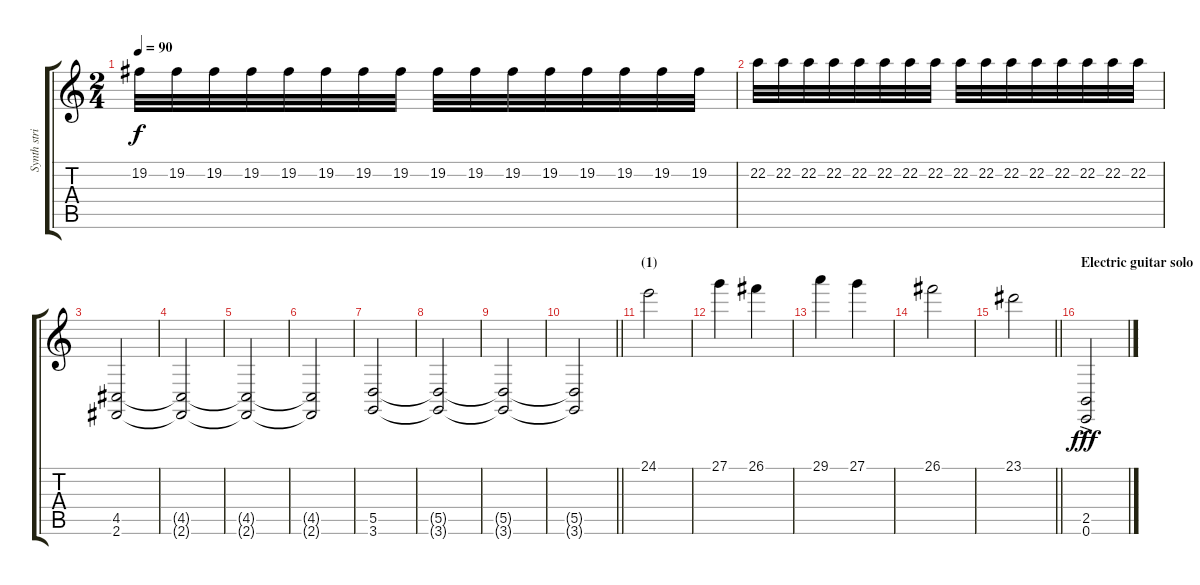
\track ("Synth string" "Synth stri") {instrument synthstrings1}
\staff {score tabs}
\tuning (E4 B3 G3 D3 A2 E2) {hide}
\ts (2 4)
\tempo 90
\clef g2
\ks c
19.2.32{dy f} 19.2.32 19.2.32 19.2.32 19.2.32 19.2.32 19.2.32 19.2.32 19.2.32 19.2.32 19.2.32 19.2.32 19.2.32 19.2.32 19.2.32 19.2.32 |
22.2.32 22.2.32 22.2.32 22.2.32 22.2.32 22.2.32 22.2.32 22.2.32 22.2.32 22.2.32 22.2.32 22.2.32 22.2.32 22.2.32 22.2.32 22.2.32 |
(4.5 2.6).2 |
(4.5{t} 2.6{t}).2 |
(4.5{t} 2.6{t}).2 |
(4.5{t} 2.6{t}).2 |
(5.5 3.6).2 |
(5.5{t} 3.6{t}).2 |
(5.5{t} 3.6{t}).2 |
\barLineRight lightlight
(5.5{t} 3.6{t}).2 |
\section ("" "(1)")
24.1.2 |
27.1.4 26.1.4 |
29.1.4 27.1.4 |
26.1.2 |
\barLineRight lightlight
23.1.2 |
\section ("" "Electric guitar solo")
(2.5 0.6{ac}).2{dy fff}
